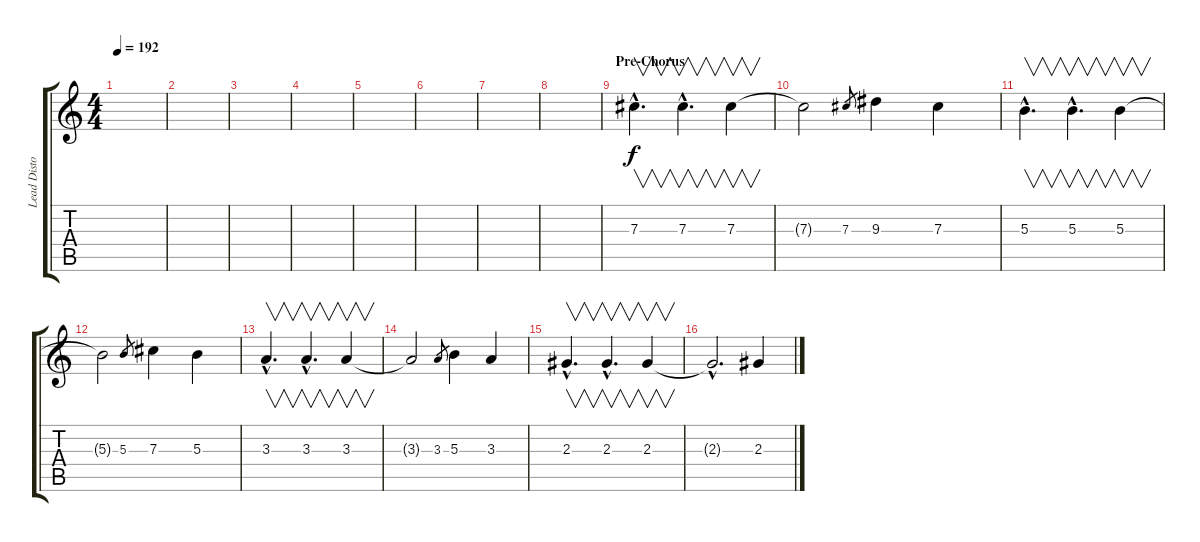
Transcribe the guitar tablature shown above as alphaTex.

\track ("Lead Distortion" "Lead Disto") {instrument overdrivenguitar}
\staff {score tabs}
\tuning (Eb4 Bb3 Gb3 Db3 Ab2 Eb2) {hide}
\ts (4 4)
\tempo 192
\clef g2
\ks c
|
|
|
|
|
|
|
|
\section ("" "Pre-Chorus")
7.3{hac}.4{v d} 7.3{hac}.4{v d} 7.3.4{v} |
7.3{t}.2 7.3.8{gr} 9.3.4 7.3.4 |
5.3{hac}.4{v d} 5.3{hac}.4{v d} 5.3.4{v} |
5.3{t}.2 5.3.8{gr} 7.3.4 5.3.4 |
3.3{hac}.4{v d} 3.3{hac}.4{v d} 3.3.4{v} |
3.3{t}.2 3.3.8{gr} 5.3.4 3.3.4 |
2.3{hac}.4{v d} 2.3{hac}.4{v d} 2.3.4{v} |
2.3{hac t}.2{d} 2.3{ss}.4
